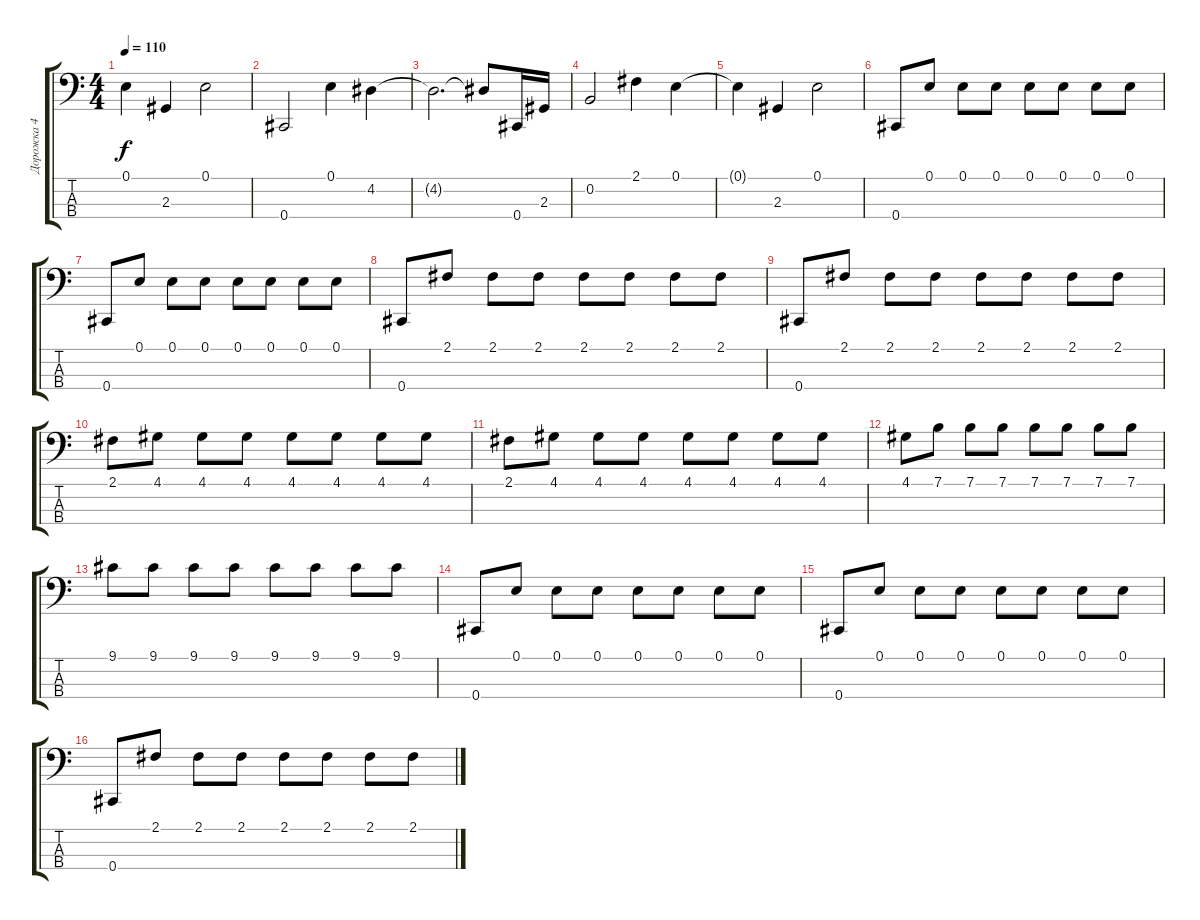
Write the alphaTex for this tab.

\track ("Дорожка 4" "Дорожка 4") {instrument electricbassfinger}
\staff {score tabs}
\tuning (E2 B1 Gb1 Db1) {hide}
\ts (4 4)
\tempo 110
\clef f4
\ks c
0.1{t}.4{dy f} 2.3.4 0.1.2 |
0.4.2{volume 13} 0.1.4 4.2.4 |
4.2{t}.2{d} 4.2{t}.8 0.4.16 2.3.16 |
0.2.2 2.1.4 0.1.4 |
0.1{t}.4 2.3.4 0.1.2 |
0.4.8 0.1.8 0.1.8 0.1.8 0.1.8 0.1.8 0.1.8 0.1.8 |
0.4.8 0.1.8 0.1.8 0.1.8 0.1.8 0.1.8 0.1.8 0.1.8 |
0.4.8 2.1.8 2.1.8 2.1.8 2.1.8 2.1.8 2.1.8 2.1.8 |
0.4.8 2.1.8 2.1.8 2.1.8 2.1.8 2.1.8 2.1.8 2.1.8 |
2.1.8 4.1.8 4.1.8 4.1.8 4.1.8 4.1.8 4.1.8 4.1.8 |
2.1.8 4.1.8 4.1.8 4.1.8 4.1.8 4.1.8 4.1.8 4.1.8 |
4.1.8 7.1.8 7.1.8 7.1.8 7.1.8 7.1.8 7.1.8 7.1.8 |
9.1.8 9.1.8 9.1.8 9.1.8 9.1.8 9.1.8 9.1.8 9.1.8 |
0.4.8 0.1.8 0.1.8 0.1.8 0.1.8 0.1.8 0.1.8 0.1.8 |
0.4.8 0.1.8 0.1.8 0.1.8 0.1.8 0.1.8 0.1.8 0.1.8 |
0.4.8 2.1.8 2.1.8 2.1.8 2.1.8 2.1.8 2.1.8 2.1.8
